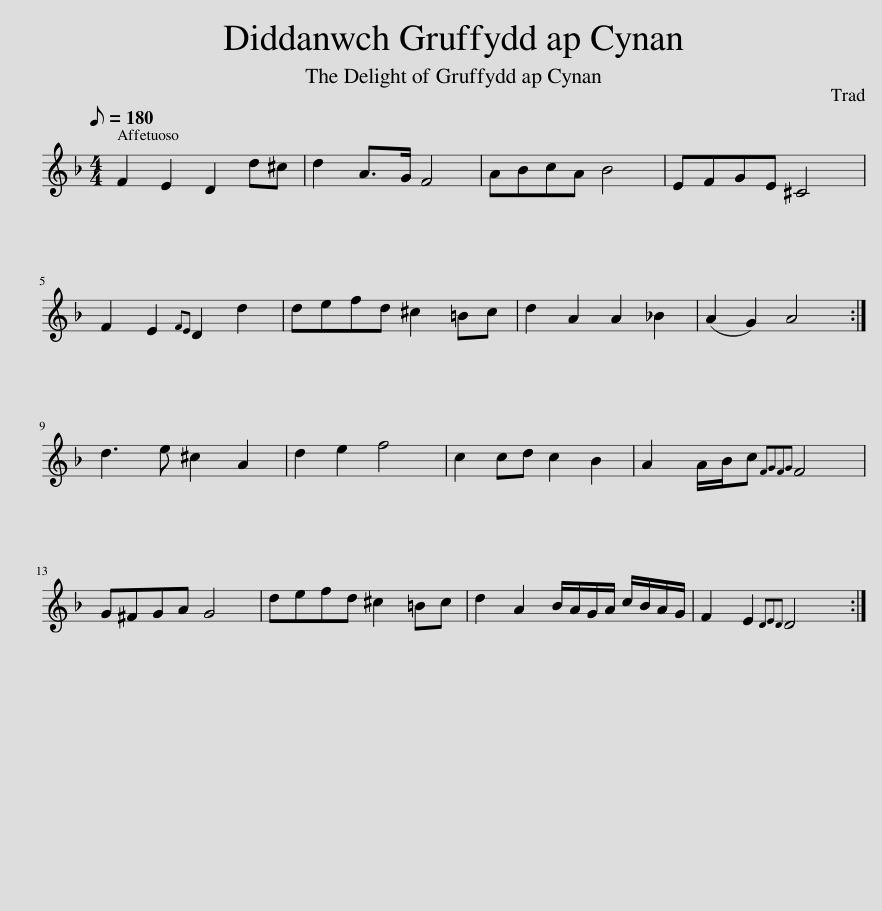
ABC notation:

X:1
L:1/8
Q:1/8=180
M:4/4
I:linebreak $
K:Dmin
V:1 treble
V:1
 F2 E2 D2 d^c | d2 A>G F4 | ABcA B4 | EFGE ^C4 |$ F2 E2{FE} D2 d2 | %5
 defd ^c2 =Bc | d2 A2 A2 _B2 | (A2 G2) A4 :|$ d3 e ^c2 A2 | d2 e2 f4 | %10
 c2 cd c2 B2 | A2 A/B/c{FGFG} F4 |$ G^FGA G4 | defd ^c2 =Bc | d2 A2 B/A/G/A/ c/B/A/G/ | %15
 F2 E2{DED} D4 :| %16
